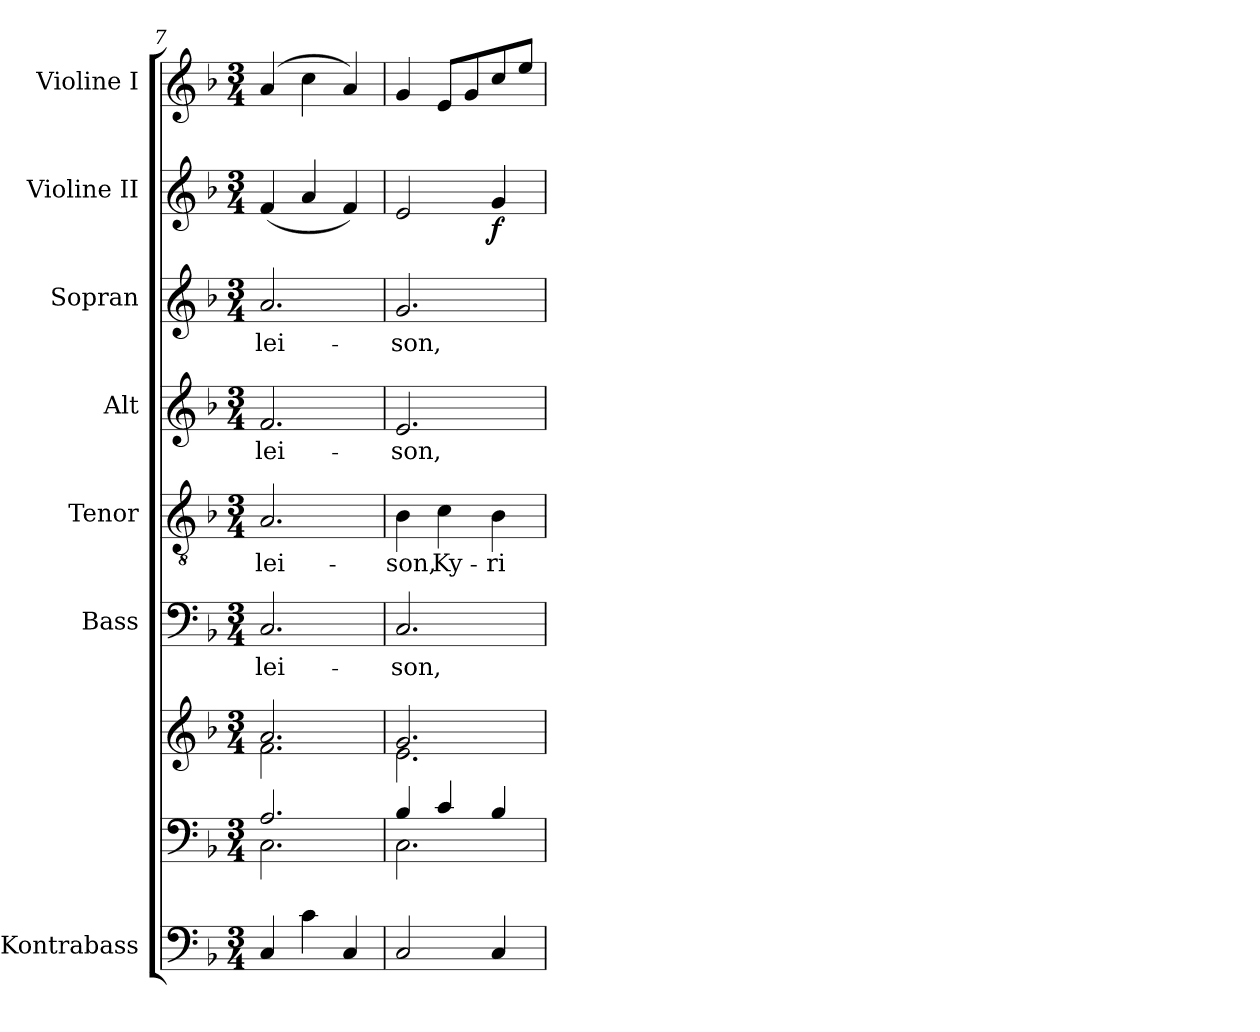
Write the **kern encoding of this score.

**kern	**kern	**kern	**kern	**text	**kern	**text	**kern	**text	**kern	**text	**kern	**dynam	**kern
*part8	*part7	*part7	*part6	*part6	*part5	*part5	*part4	*part4	*part3	*part3	*part2	*part2	*part1
*staff9	*staff8	*staff7	*staff6	*staff6	*staff5	*staff5	*staff4	*staff4	*staff3	*staff3	*staff2	*staff2	*staff1
*I"Kontrabass	*	*	*I"Bass	*	*I"Tenor	*	*I"Alt	*	*I"Sopran	*	*I"Violine II	*	*I"Violine I
*I'Kb.	*	*	*I'B.	*	*I'T.	*	*I'A.	*	*I'S.	*	*I'Vl. II	*	*I'Vl. I
*clefF4	*clefF4	*clefG2	*clefF4	*	*clefGv2	*	*clefG2	*	*clefG2	*	*clefG2	*	*clefG2
*ITrd7c12	*	*	*	*	*	*	*	*	*	*	*	*	*
*k[b-]	*k[b-]	*k[b-]	*k[b-]	*	*k[b-]	*	*k[b-]	*	*k[b-]	*	*k[b-]	*	*k[b-]
*F:	*F:	*F:	*F:	*	*F:	*	*F:	*	*F:	*	*F:	*	*F:
*M3/4	*M3/4	*M3/4	*M3/4	*	*M3/4	*	*M3/4	*	*M3/4	*	*M3/4	*	*M3/4
=7	=7	=7	=7	=7	=7	=7	=7	=7	=7	=7	=7	=7	=7
*	*^	*^	*	*	*	*	*	*	*	*	*	*	*
!	!	!	!	!	!	!LO:LY:b	!	!LO:LY:b	!	!LO:LY:b	!	!LO:LY:b	!	!	!
4CC/	2.A/	2.C\	2.a/	2.f\	2.C/	-lei-	2.A/	-lei-	2.f/	-lei-	2.a/	-lei-	(<4f/	.	(4a/
4C\	.	.	.	.	.	.	.	.	.	.	.	.	4a/	.	4cc\
4CC/	.	.	.	.	.	.	.	.	.	.	.	.	4f/)	.	4a/)
!!LO:PB:g=z
=8	=8	=8	=8	=8	=8	=8	=8	=8	=8	=8	=8	=8	=8	=8	=8
!	!	!	!	!	!	!LO:LY:b	!	!LO:LY:b	!	!LO:LY:b	!	!LO:LY:b	!	!	!
2CC/	4B-/	2.C\	2.g/	2.e\	2.C/	-son,	4B-\	-son,	2.e/	-son,	2.g/	-son,	2e/	.	4g/
!	!	!	!	!	!	!	!	!LO:LY:b	!	!	!	!	!	!	!
.	4c/	.	.	.	.	.	4c\	Ky-	.	.	.	.	.	.	8e/L
.	.	.	.	.	.	.	.	.	.	.	.	.	.	.	8g/
!	!	!	!	!	!	!	!	!LO:LY:b	!	!	!	!	!	!LO:DY:b	!
4CC/	4B-/	.	.	.	.	.	4B-\	-ri-	.	.	.	.	4g/	f	8cc/
.	.	.	.	.	.	.	.	.	.	.	.	.	.	.	8ee/J
*	*v	*v	*	*	*	*	*	*	*	*	*	*	*	*	*
*	*	*v	*v	*	*	*	*	*	*	*	*	*	*	*
=	=	=	=	=	=	=	=	=	=	=	=	=	=
*-	*-	*-	*-	*-	*-	*-	*-	*-	*-	*-	*-	*-	*-
